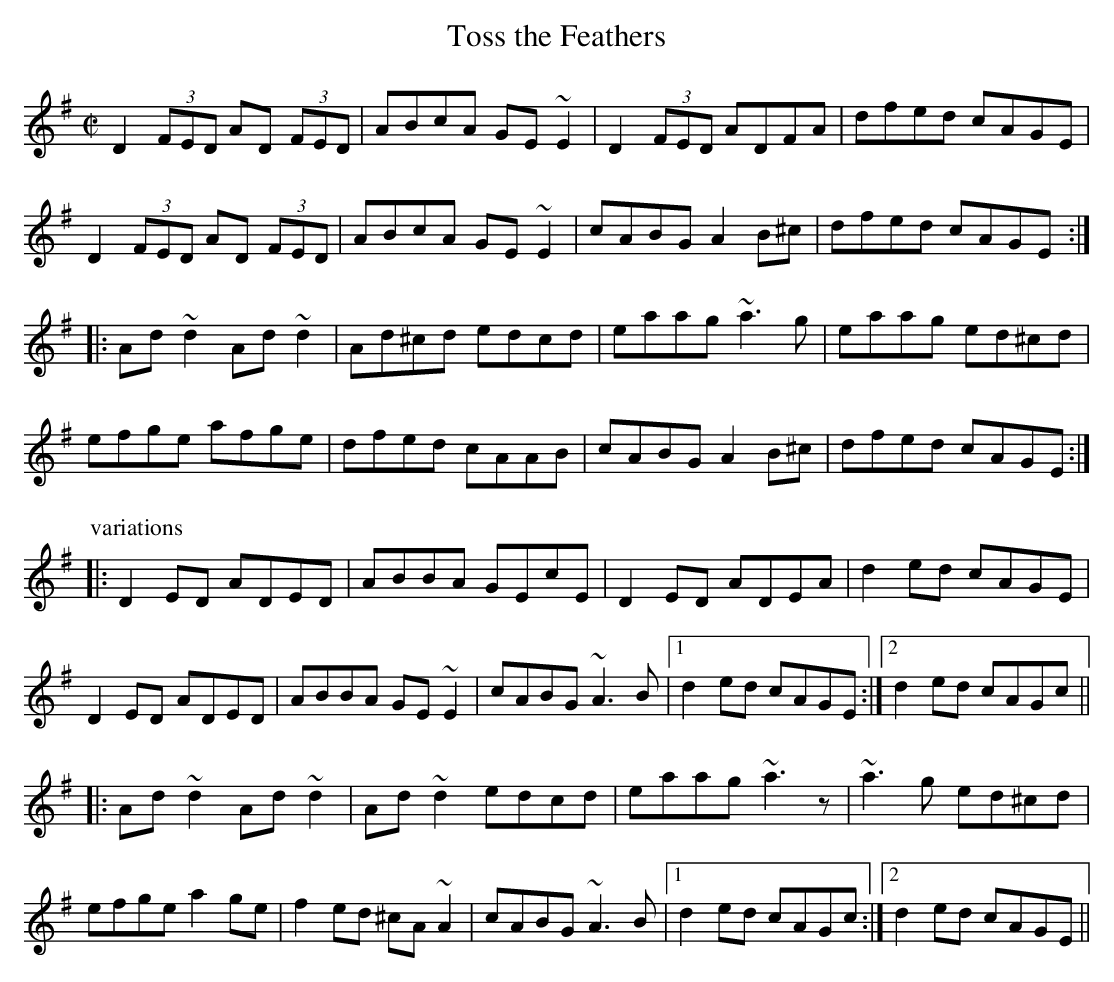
X:1
T:Toss the Feathers
M:C|
K:Dmix
D2 (3FED AD (3FED | ABcA GE~E2 | D2 (3FED ADFA | dfed cAGE |
D2 (3FED AD (3FED | ABcA GE~E2 | cABG A2B^c | dfed cAGE :|
|: Ad~d2 Ad~d2 | Ad^cd edcd | eaag ~a3g | eaag ed^cd |
efge afge | dfed cAAB | cABG A2B^c | dfed cAGE :|
P:variations
|: D2ED ADED | ABBA GEcE | D2ED ADEA | d2ed cAGE |
D2ED ADED | ABBA GE~E2 | cABG ~A3B |1 d2ed cAGE :|2 d2ed cAGc ||
|: Ad~d2 Ad~d2 | Ad~d2 edcd | eaag ~a3z | ~a3g ed^cd |
efge a2ge | f2ed ^cA~A2 | cABG ~A3B |1 d2ed cAGc :|2 d2ed cAGE ||
